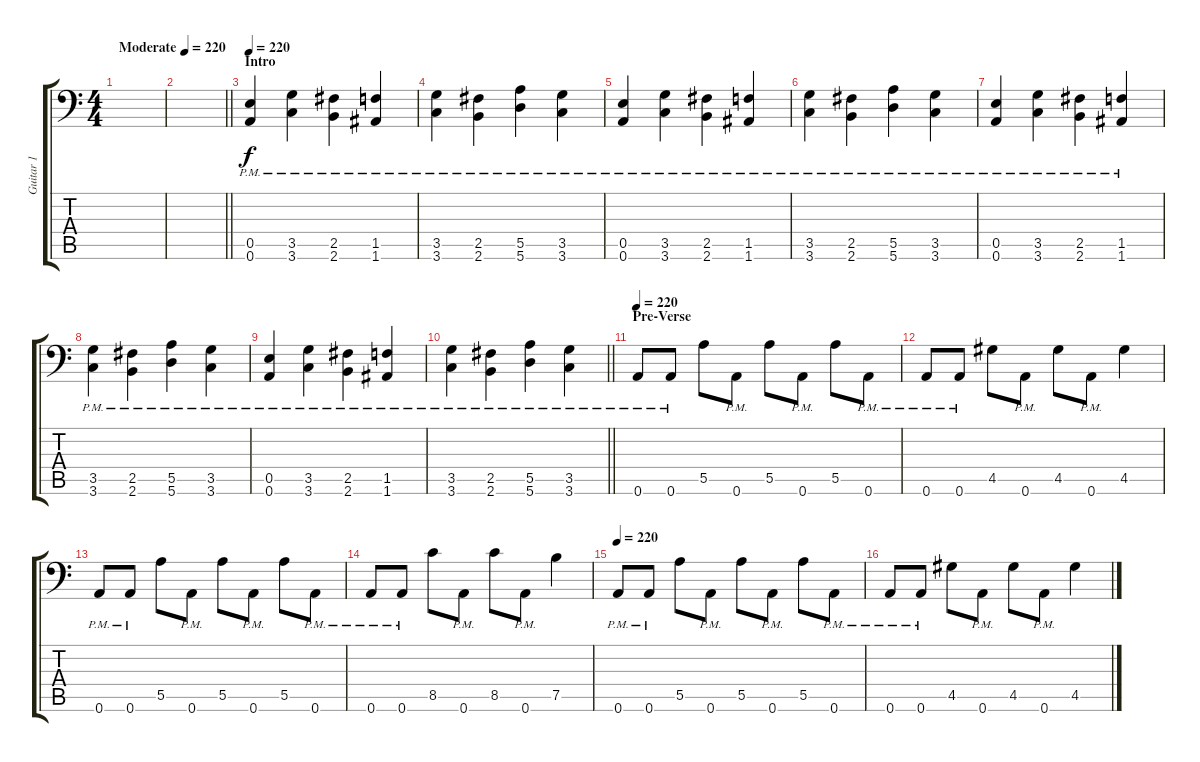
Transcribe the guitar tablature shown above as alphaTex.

\track ("Guitar 1" "Guitar 1") {instrument overdrivenguitar}
\staff {score tabs}
\tuning (B3 Gb3 D3 A2 E2 A1) {hide}
\ts (4 4)
\tempo (220 "Moderate")
\clef f4
\ks c
|
\barLineRight lightlight
|
\section ("" "Intro")
\tempo 220
(0.5{pm} 0.6{pm}).4 (3.5{pm} 3.6{pm}).4 (2.5{pm} 2.6{pm}).4 (1.5{pm} 1.6{pm}).4 |
(3.5{pm} 3.6{pm}).4 (2.5{pm} 2.6{pm}).4 (5.5{pm} 5.6{pm}).4 (3.5{pm} 3.6{pm}).4 |
(0.5{pm} 0.6{pm}).4 (3.5{pm} 3.6{pm}).4 (2.5{pm} 2.6{pm}).4 (1.5{pm} 1.6{pm}).4 |
(3.5{pm} 3.6{pm}).4 (2.5{pm} 2.6{pm}).4 (5.5{pm} 5.6{pm}).4 (3.5{pm} 3.6{pm}).4 |
(0.5{pm} 0.6{pm}).4 (3.5{pm} 3.6{pm}).4 (2.5{pm} 2.6{pm}).4 (1.5{pm} 1.6{pm}).4 |
(3.5{pm} 3.6{pm}).4 (2.5{pm} 2.6{pm}).4 (5.5{pm} 5.6{pm}).4 (3.5{pm} 3.6{pm}).4 |
(0.5{pm} 0.6{pm}).4 (3.5{pm} 3.6{pm}).4 (2.5{pm} 2.6{pm}).4 (1.5{pm} 1.6{pm}).4 |
\barLineRight lightlight
(3.5{pm} 3.6{pm}).4 (2.5{pm} 2.6{pm}).4 (5.5{pm} 5.6{pm}).4 (3.5{pm} 3.6{pm}).4 |
\section ("" "Pre-Verse")
\tempo 220
0.6{pm}.8 0.6{pm}.8 5.5.8 0.6{pm}.8 5.5.8 0.6{pm}.8 5.5.8 0.6{pm}.8 |
0.6{pm}.8 0.6{pm}.8 4.5.8 0.6{pm}.8 4.5.8 0.6{pm}.8 4.5.4 |
0.6{pm}.8 0.6{pm}.8 5.5.8 0.6{pm}.8 5.5.8 0.6{pm}.8 5.5.8 0.6{pm}.8 |
0.6{pm}.8 0.6{pm}.8 8.5.8 0.6{pm}.8 8.5.8 0.6{pm}.8 7.5.4 |
\tempo 220
0.6{pm}.8 0.6{pm}.8 5.5.8 0.6{pm}.8 5.5.8 0.6{pm}.8 5.5.8 0.6{pm}.8 |
0.6{pm}.8 0.6{pm}.8 4.5.8 0.6{pm}.8 4.5.8 0.6{pm}.8 4.5.4
